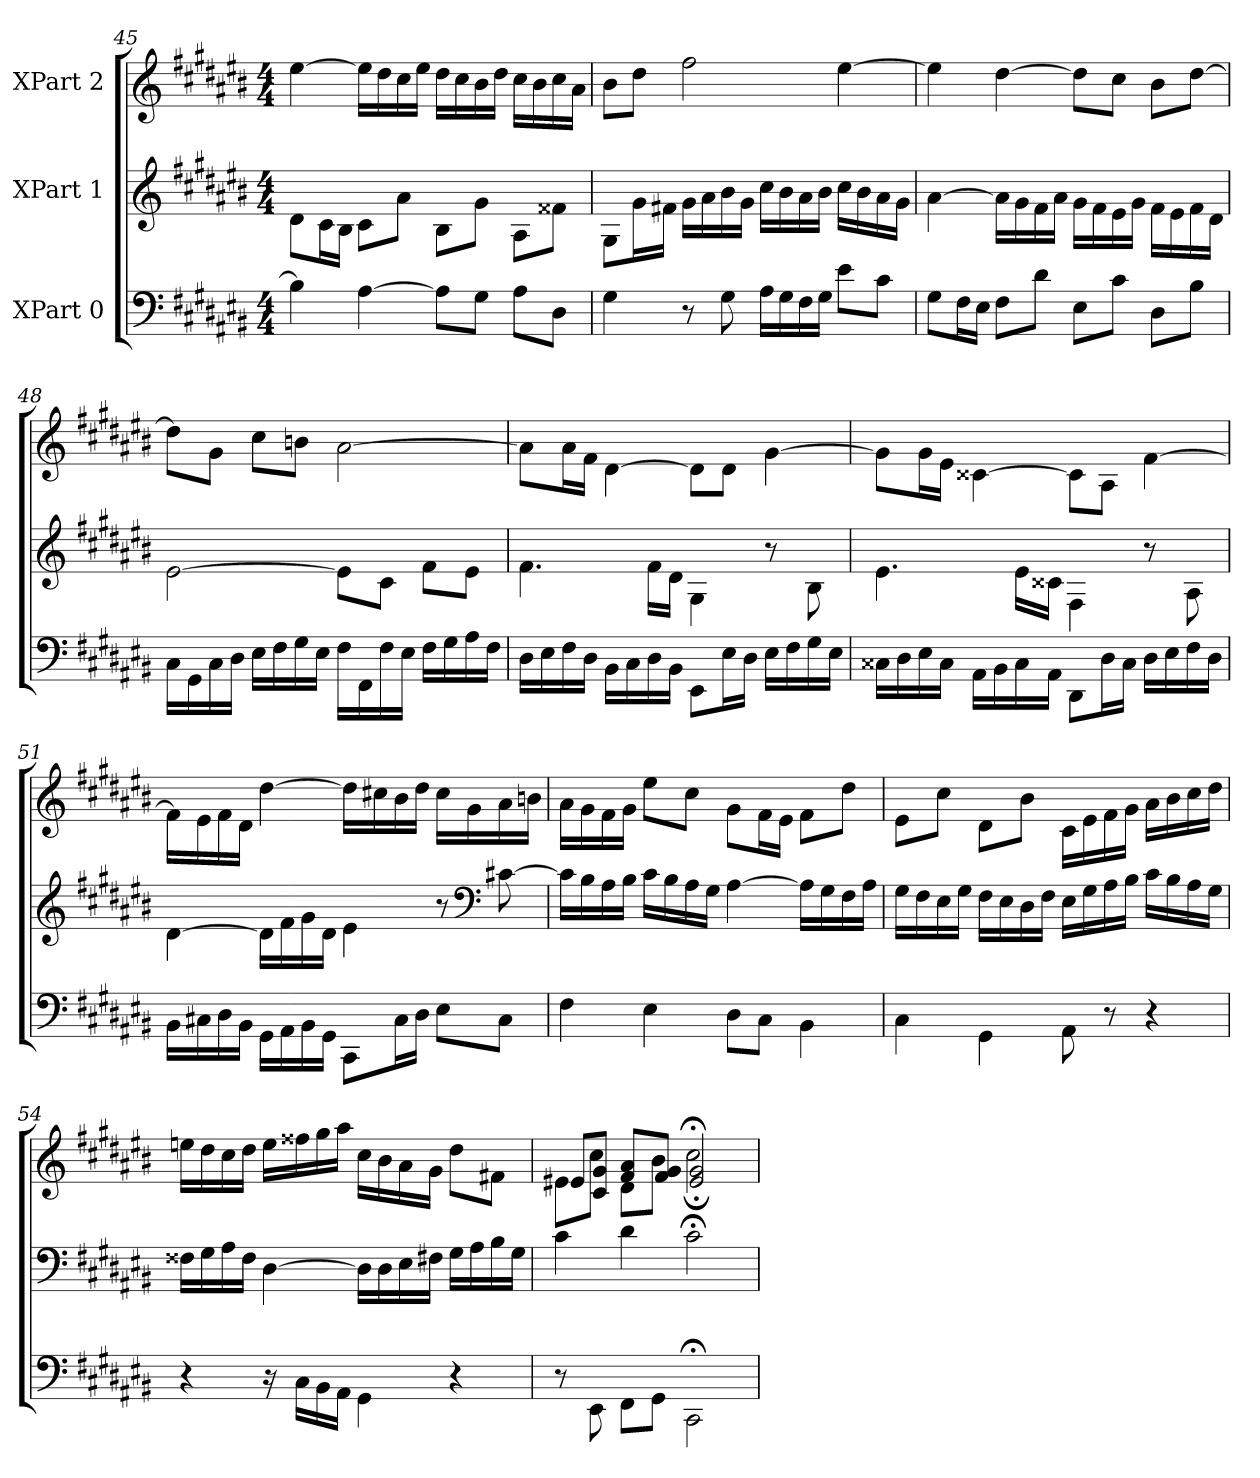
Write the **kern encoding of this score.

**kern	**kern	**kern
*part3	*part2	*part1
*staff3	*staff2	*staff1
*I"XPart 0	*I"XPart 1	*I"XPart 2
*clefF4	*clefG2	*clefG2
*k[f#c#g#d#a#e#b#]	*k[f#c#g#d#a#e#b#]	*k[f#c#g#d#a#e#b#]
*M4/4	*M4/4	*M4/4
=45	=45	=45
4B#\]	8d#\L	[4ee#\
.	16c#\	.
.	16B#\J	.
[4A#\	8c#\L	16ee#\L]
.	.	16dd#\
.	8a#\J	16cc#\
.	.	16ee#\J
8A#\L]	8B#\L	16dd#\L
.	.	16cc#\
8G#\J	8g#\J	16b#\
.	.	16dd#\J
8A#\L	8A#\L	16cc#\L
.	.	16b#\
8D#\J	8f##X\J	16cc#\
.	.	16a#\J
=46	=46	=46
4G#\	8G#\L	8b#\L
.	16g#\	8dd#\J
.	16f#X\J	.
8r	16g#\L	2ff#\
.	16a#\	.
8G#\	16b#\	.
.	16g#\J	.
16A#\L	16cc#\L	.
16G#\	16b#\	.
16F#\	16a#\	.
16G#\J	16b#\J	.
8e#\L	16cc#\L	[4ee#\
.	16b#\	.
8c#\J	16a#\	.
.	16g#\J	.
=47	=47	=47
8G#\L	[4a#\	4ee#\]
16F#\	.	.
16E#\J	.	.
8F#\L	16a#\L]	[4dd#\
.	16g#\	.
8d#\J	16f#\	.
.	16a#\J	.
8E#\L	16g#\L	8dd#\L]
.	16f#\	.
8c#\J	16e#\	8cc#\J
.	16g#\J	.
8D#\L	16f#\L	8b#\L
.	16e#\	.
8B#\J	16f#\	[8dd#\J
.	16d#\J	.
=48	=48	=48
16C#\L	[2e#\	8dd#\L]
16GG#\	.	.
16C#\	.	8g#\J
16D#\J	.	.
16E#\L	.	8cc#\L
16F#\	.	.
16G#\	.	8bn\J
16E#\J	.	.
16F#\L	8e#\L]	[2a#\
16FF#\	.	.
16F#\	8c#\J	.
16E#\J	.	.
16F#\L	8f#\L	.
16G#\	.	.
16A#\	8e#\J	.
16F#\J	.	.
=49	=49	=49
16D#\L	4.f#\	8a#\L]
16E#\	.	.
16F#\	.	16a#\
16D#\J	.	16f#\J
16BB#\L	.	[4d#\
16C#\	.	.
16D#\	16f#\L	.
16BB#\J	16d#\J	.
8EE#\L	4G#\	8d#\L]
16E#\	.	8d#\J
16D#\J	.	.
16E#\L	8r	[4g#\
16F#\	.	.
16G#\	8B#\	.
16E#\J	.	.
=50	=50	=50
16C##X\L	4.e#\	8g#\L]
16D#\	.	.
16E#\	.	16g#\
16C##\J	.	16e#\J
16AA#\L	.	[4c##X\
16BB#\	.	.
16C##\	16e#\L	.
16AA#\J	16c##X\J	.
8DD#\L	4F#\	8c##\L]
16D#\	.	8A#\J
16C##\J	.	.
16D#\L	8r	[4f#\
16E#\	.	.
16F#\	8A#\	.
16D#\J	.	.
=51	=51	=51
16BB#\L	[4d#\	16f#\L]
16C#X\	.	16e#\
16D#\	.	16f#\
16BB#\J	.	16d#\J
16GG#\L	16d#\L]	[4dd#\
16AA#\	16f#\	.
16BB#\	16g#\	.
16GG#\J	16d#\J	.
8CC#\L	4e#\	16dd#\L]
.	.	16cc#X\
16C#\	.	16b#\
16D#\J	.	16dd#\J
8E#\L	8r	16cc#\L
.	.	16g#\
*	*clefF4	*
8C#\J	[8c#X\	16a#\
.	.	16bn\J
=52	=52	=52
4F#\	16c#\L]	16a#\L
.	16B#\	16g#\
.	16A#\	16f#\
.	16B#\J	16g#\J
4E#\	16c#\L	8ee#\L
.	16B#\	.
.	16A#\	8cc#\J
.	16G#\J	.
8D#\L	[4A#\	8g#\L
8C#\J	.	16f#\
.	.	16e#\J
4BB#\	16A#\L]	8f#\L
.	16G#\	.
.	16F#\	8dd#\J
.	16A#\J	.
=53	=53	=53
4C#\	16G#\L	8e#\L
.	16F#\	.
.	16E#\	8cc#\J
.	16G#\J	.
4GG#\	16F#\L	8d#\L
.	16E#\	.
.	16D#\	8b#\J
.	16F#\J	.
8AA#\	16E#\L	16c#\L
.	16G#\	16e#\
8r	16A#\	16f#\
.	16B#\J	16g#\J
4r	16c#\L	16a#\L
.	16B#\	16b#\
.	16A#\	16cc#\
.	16G#\J	16dd#\J
=54	=54	=54
4r	16F##X\L	16een\L
.	16G#\	16dd#\
.	16A#\	16cc#\
.	16F##\J	16dd#\J
16r	[4D#\	16ee\L
16C#\L	.	16ff##X\
16BB#\	.	16gg#\
16AA#\J	.	16aa#\J
4GG#\	16D#\L]	16cc#\L
.	16D#\	16b#\
.	16E#\	16a#\
.	16F#X\J	16g#\J
4r	16G#\L	8dd#\L
.	16A#\	.
.	16B#\	8f#X\J
.	16G#\J	.
=55	=55	=55
*	*	*^
8r	4c#\	8e#X\L	8e#/L
8EE#\	.	8cc#\J	8g#/ 8c#/J
8FF#\L	4d#\	8d#\L	8a#/ 8f#/L
8GG#\J	.	8b#\J	8g#/ 8f#/J
2CC#;<\	2c#;<\	2cc#;<\	2g#/;< 2e#/;<
*	*	*v	*v
=	=	=
*-	*-	*-
